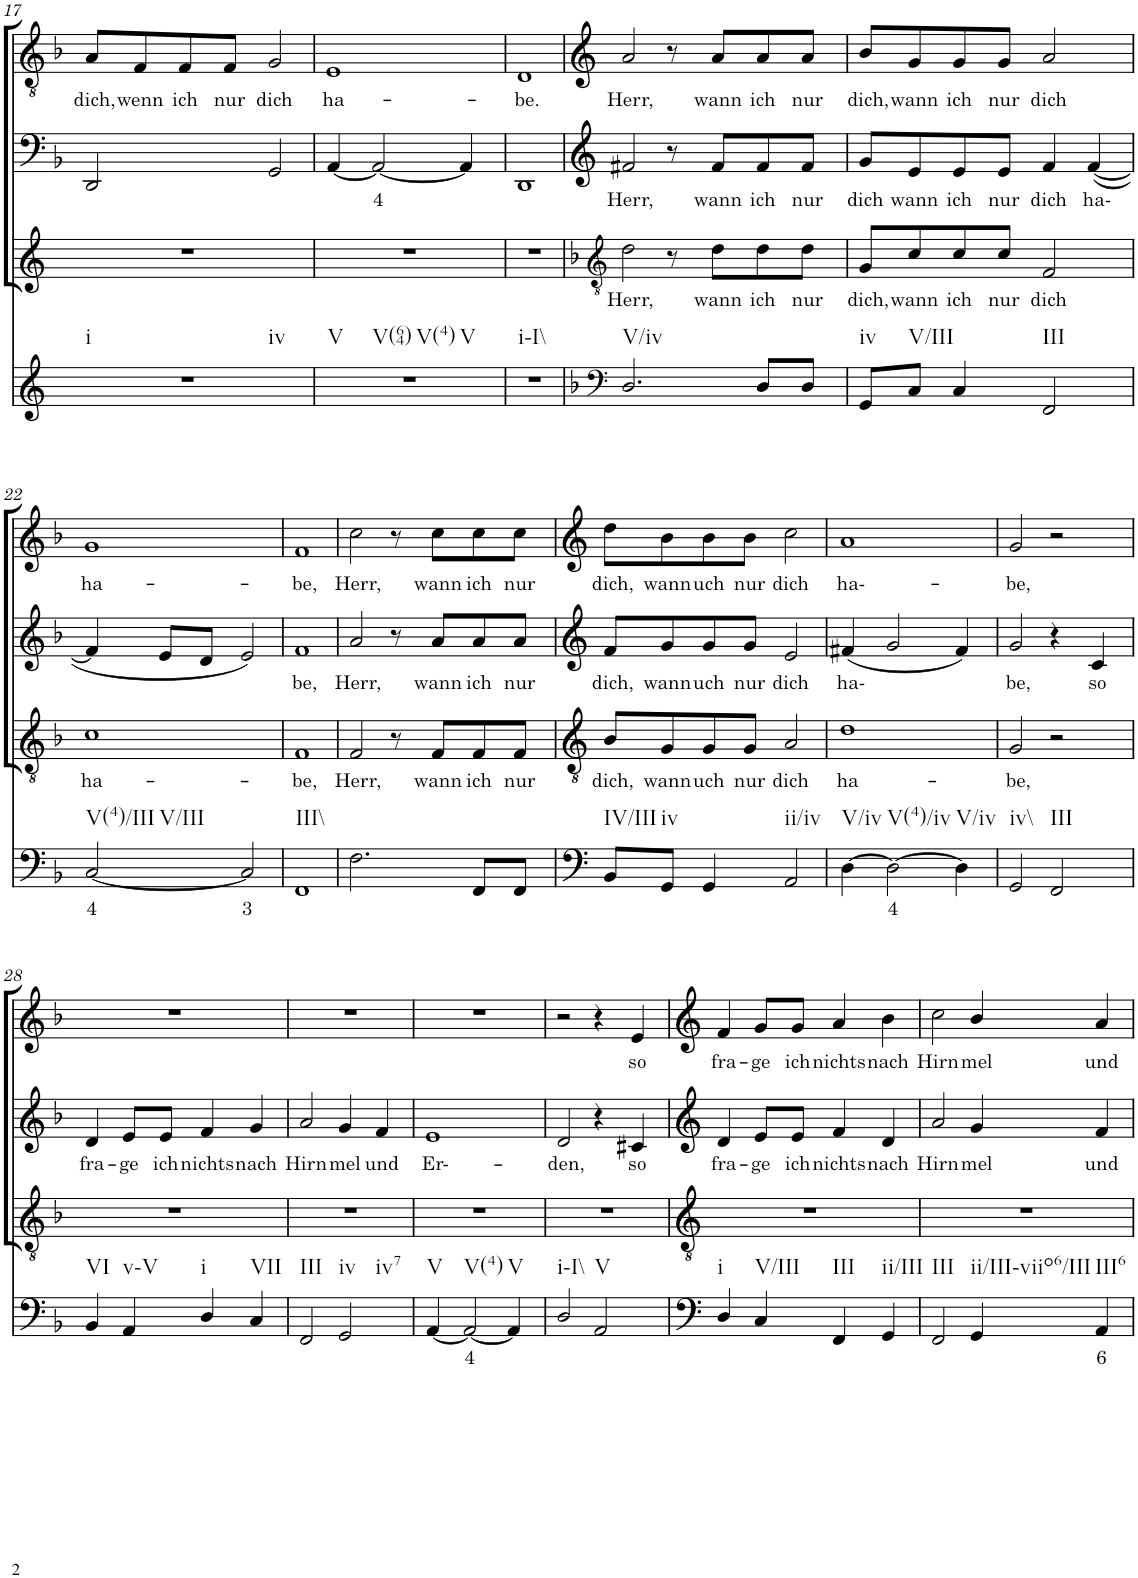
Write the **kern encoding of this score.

**kern	**text	**kern	**text	**kern	**text	**kern	**text
*part4	*part4	*part3	*part3	*part2	*part2	*part1	*part1
*staff4	*staff4	*staff3	*staff3	*staff2	*staff2	*staff1	*staff1
*I"Continuo	*	*I"Tenor	*	*I"Soprano II	*	*I"Soprano I	*
!!LO:PB:g=z
*clefG2	*	*clefG2	*	*clefF4	*	*clefGv2	*
*k[]	*	*k[]	*	*k[b-]	*	*k[b-]	*
*M2/2	*	*M2/2	*	*M2/2	*	*M2/2	*
*met(c|)	*	*met(c|)	*	*met(c|)	*	*met(c|)	*
=17	=17	=17	=17	=17	=17	=17	=17
!LO:TX:b:t=i	!	!	!	!	!	!	!
!LO:TX:b:t=iv	!	!	!	!	!	!	!
!	!	!	!	!	!	!	!LO:LY:b
1r	.	1r	.	2DD/	.	8A/L	dich,
!	!	!	!	!	!	!	!LO:LY:b
.	.	.	.	.	.	8F/	wenn
!	!	!	!	!	!	!	!LO:LY:b
.	.	.	.	.	.	8F/	ich
!	!	!	!	!	!	!	!LO:LY:b
.	.	.	.	.	.	8F/J	nur
!	!	!	!	!	!	!	!LO:LY:b
.	.	.	.	2GG/	.	2G/	dich
=18	=18	=18	=18	=18	=18	=18	=18
!LO:TX:b:t=V	!	!	!	!	!	!	!
!LO:TX:b:t=V(64)	!	!	!	!	!	!	!
!LO:TX:b:t=V(4)	!	!	!	!	!	!	!
!LO:TX:b:t=V	!	!	!	!	!	!	!
!	!	!	!	!	!	!	!LO:LY:b
1r	.	1r	.	[4AA/	.	1E	ha-
!	!	!	!	!	!LO:LY:b	!	!
.	.	.	.	2AA/_	4	.	.
.	.	.	.	4AA/]	.	.	.
=19	=19	=19	=19	=19	=19	=19	=19
!LO:TX:b:t=i\\-I\\	!	!	!	!	!	!	!
!	!	!	!	!	!	!	!LO:LY:b
1r	.	1r	.	1DD	.	1D	be.
=20	=20	=20	=20	=20	=20	=20	=20
*clefF4	*	*clefGv2	*	*	*	*	*
*k[b-]	*	*k[b-]	*	*	*	*	*
!LO:TX:b:t=V/iv	!	!	!	!	!	!	!
!	!	!	!LO:LY:b	!	!LO:LY:b	!	!LO:LY:b
2.D/	.	2d\	Herr,	2f#X/	Herr,	2a/	Herr,
.	.	8r	.	8r	.	8r	.
!	!	!	!LO:LY:b	!	!LO:LY:b	!	!LO:LY:b
.	.	8d\L	wann	8f#/L	wann	8a/L	wann
!	!	!	!LO:LY:b	!	!LO:LY:b	!	!LO:LY:b
8D/L	.	8d\	ich	8f#/	ich	8a/	ich
!	!	!	!LO:LY:b	!	!LO:LY:b	!	!LO:LY:b
8D/J	.	8d\J	nur	8f#/J	nur	8a/J	nur
=21	=21	=21	=21	=21	=21	=21	=21
!LO:TX:b:t=iv	!	!	!	!	!	!	!
!	!	!	!LO:LY:b	!	!LO:LY:b	!	!LO:LY:b
8GG/L	.	8G/L	dich,	8g/L	dich	8b-/L	dich,
!LO:TX:b:t=V/III	!	!	!	!	!	!	!
!	!	!	!LO:LY:b	!	!LO:LY:b	!	!LO:LY:b
8C/J	.	8c/	wann	8e/	wann	8g/	wann
!	!	!	!LO:LY:b	!	!LO:LY:b	!	!LO:LY:b
4C/	.	8c/	ich	8e/	ich	8g/	ich
!	!	!	!LO:LY:b	!	!LO:LY:b	!	!LO:LY:b
.	.	8c/J	nur	8e/J	nur	8g/J	nur
!LO:TX:b:t=III	!	!	!	!	!	!	!
!	!	!	!LO:LY:b	!	!LO:LY:b	!	!LO:LY:b
2FF/	.	2F/	dich	4f/	dich	2a/	dich
!	!	!	!	!	!LO:LY:b	!	!
.	.	.	.	([4f/	ha-	.	.
!!LO:LB:g=z
=22	=22	=22	=22	=22	=22	=22	=22
!LO:TX:b:t=V(4)/III	!	!	!	!	!	!	!
!LO:TX:b:t=V/III	!	!	!	!	!	!	!
!	!LO:LY:b	!	!LO:LY:b	!	!	!	!LO:LY:b
[2C/	4	1c	ha-	4f/]	.	1g	ha-
.	.	.	.	8e/L	.	.	.
.	.	.	.	8d/J	.	.	.
!	!LO:LY:b	!	!	!	!	!	!
2C/]	3	.	.	2e/)	.	.	.
=23	=23	=23	=23	=23	=23	=23	=23
!LO:TX:b:t=III\\	!	!	!	!	!	!	!
!	!	!	!LO:LY:b	!	!LO:LY:b	!	!LO:LY:b
1FF	.	1F	be,	1f	be,	1f	be,
=24	=24	=24	=24	=24	=24	=24	=24
!	!	!	!LO:LY:b	!	!LO:LY:b	!	!LO:LY:b
2.F\	.	2F/	Herr,	2a/	Herr,	2cc\	Herr,
.	.	8r	.	8r	.	8r	.
!	!	!	!LO:LY:b	!	!LO:LY:b	!	!LO:LY:b
.	.	8F/L	wann	8a/L	wann	8cc\L	wann
!	!	!	!LO:LY:b	!	!LO:LY:b	!	!LO:LY:b
8FF/L	.	8F/	ich	8a/	ich	8cc\	ich
!	!	!	!LO:LY:b	!	!LO:LY:b	!	!LO:LY:b
8FF/J	.	8F/J	nur	8a/J	nur	8cc\J	nur
=25	=25	=25	=25	=25	=25	=25	=25
!LO:TX:b:t=IV/III	!	!	!	!	!	!	!
!	!	!	!LO:LY:b	!	!LO:LY:b	!	!LO:LY:b
8BB-/L	.	8B-/L	dich,	8f/L	dich,	8dd\L	dich,
!LO:TX:b:t=iv	!	!	!	!	!	!	!
!	!	!	!LO:LY:b	!	!LO:LY:b	!	!LO:LY:b
8GG/J	.	8G/	wann	8g/	wann	8b-\	wann
!	!	!	!LO:LY:b	!	!LO:LY:b	!	!LO:LY:b
4GG/	.	8G/	uch	8g/	uch	8b-\	uch
!	!	!	!LO:LY:b	!	!LO:LY:b	!	!LO:LY:b
.	.	8G/J	nur	8g/J	nur	8b-\J	nur
!LO:TX:b:t=ii/iv	!	!	!	!	!	!	!
!	!	!	!LO:LY:b	!	!LO:LY:b	!	!LO:LY:b
2AA/	.	2A/	dich	2e/	dich	2cc\	dich
=26	=26	=26	=26	=26	=26	=26	=26
!LO:TX:b:t=V/iv	!	!	!	!	!	!	!
!	!	!	!LO:LY:b	!	!LO:LY:b	!	!LO:LY:b
[4D\	.	1d	ha-	(4f#X/	ha-	1a	ha--
!LO:TX:b:t=V(4)/iv	!	!	!	!	!	!	!
!	!LO:LY:b	!	!	!	!	!	!
2D\_	4	.	.	2g/	.	.	.
!LO:TX:b:t=V/iv	!	!	!	!	!	!	!
4D\]	.	.	.	4f#/)	.	.	.
=27	=27	=27	=27	=27	=27	=27	=27
!LO:TX:b:t=iv\\	!	!	!	!	!	!	!
!	!	!	!LO:LY:b	!	!LO:LY:b	!	!LO:LY:b
2GG/	.	2G/	be,	2g/	be,	2g/	be,
!LO:TX:b:t=III	!	!	!	!	!	!	!
2FF/	.	2r	.	4r	.	2r	.
!	!	!	!	!	!LO:LY:b	!	!
.	.	.	.	4c/	so	.	.
!!LO:LB:g=z
=28	=28	=28	=28	=28	=28	=28	=28
!LO:TX:b:t=VI	!	!	!	!	!	!	!
!	!	!	!	!	!LO:LY:b	!	!
4BB-/	.	1r	.	4d/	fra-	1r	.
!LO:TX:b:t=v-V	!	!	!	!	!	!	!
!	!	!	!	!	!LO:LY:b	!	!
4AA/	.	.	.	8e/L	ge	.	.
!	!	!	!	!	!LO:LY:b	!	!
.	.	.	.	8e/J	ich	.	.
!LO:TX:b:t=i	!	!	!	!	!	!	!
!	!	!	!	!	!LO:LY:b	!	!
4D/	.	.	.	4f/	nichts	.	.
!LO:TX:b:t=VII	!	!	!	!	!	!	!
!	!	!	!	!	!LO:LY:b	!	!
4C/	.	.	.	4g/	nach	.	.
=29	=29	=29	=29	=29	=29	=29	=29
!LO:TX:b:t=III	!	!	!	!	!	!	!
!	!	!	!	!	!LO:LY:b	!	!
2FF/	.	1r	.	2a/	Hirn-	1r	.
!LO:TX:b:t=iv	!	!	!	!	!	!	!
!LO:TX:b:t=iv7	!	!	!	!	!	!	!
!	!	!	!	!	!LO:LY:b	!	!
2GG/	.	.	.	4g/	mel	.	.
!	!	!	!	!	!LO:LY:b	!	!
.	.	.	.	4f/	und	.	.
=30	=30	=30	=30	=30	=30	=30	=30
!LO:TX:b:t=V	!	!	!	!	!	!	!
!	!	!	!	!	!LO:LY:b	!	!
[4AA/	.	1r	.	1e	Er--	1r	.
!LO:TX:b:t=V(4)	!	!	!	!	!	!	!
!	!LO:LY:b	!	!	!	!	!	!
2AA/_	4	.	.	.	.	.	.
!LO:TX:b:t=V	!	!	!	!	!	!	!
4AA/]	.	.	.	.	.	.	.
=31	=31	=31	=31	=31	=31	=31	=31
!LO:TX:b:t=i\\-I\\	!	!	!	!	!	!	!
!	!	!	!	!	!LO:LY:b	!	!
2D/	.	1r	.	2d/	den,	2r	.
!LO:TX:b:t=V	!	!	!	!	!	!	!
2AA/	.	.	.	4r	.	4r	.
!	!	!	!	!	!LO:LY:b	!	!LO:LY:b
.	.	.	.	4c#X/	so	4e/	so
=32	=32	=32	=32	=32	=32	=32	=32
!LO:TX:b:t=i	!	!	!	!	!	!	!
!	!	!	!	!	!LO:LY:b	!	!LO:LY:b
4D/	.	1r	.	4d/	fra-	4f/	fra-
!LO:TX:b:t=V/III	!	!	!	!	!	!	!
!	!	!	!	!	!LO:LY:b	!	!LO:LY:b
4C/	.	.	.	8e/L	ge	8g/L	ge
!	!	!	!	!	!LO:LY:b	!	!LO:LY:b
.	.	.	.	8e/J	ich	8g/J	ich
!LO:TX:b:t=III	!	!	!	!	!	!	!
!	!	!	!	!	!LO:LY:b	!	!LO:LY:b
4FF/	.	.	.	4f/	nichts	4a/	nichts
!LO:TX:b:t=ii/III	!	!	!	!	!	!	!
!	!	!	!	!	!LO:LY:b	!	!LO:LY:b
4GG/	.	.	.	4d/	nach	4b-\	nach
=33	=33	=33	=33	=33	=33	=33	=33
!LO:TX:b:t=III	!	!	!	!	!	!	!
!	!	!	!	!	!LO:LY:b	!	!LO:LY:b
2FF/	.	1r	.	2a/	Hirn-	2cc\	Hirn-
!LO:TX:b:t=ii/III-viio6/III	!	!	!	!	!	!	!
!	!	!	!	!	!LO:LY:b	!	!LO:LY:b
4GG/	.	.	.	4g/	mel	4b-/	mel
!LO:TX:b:t=III6	!	!	!	!	!	!	!
!	!LO:LY:b	!	!	!	!LO:LY:b	!	!LO:LY:b
4AA/	6	.	.	4f/	und	4a/	und
=	=	=	=	=	=	=	=
*-	*-	*-	*-	*-	*-	*-	*-
